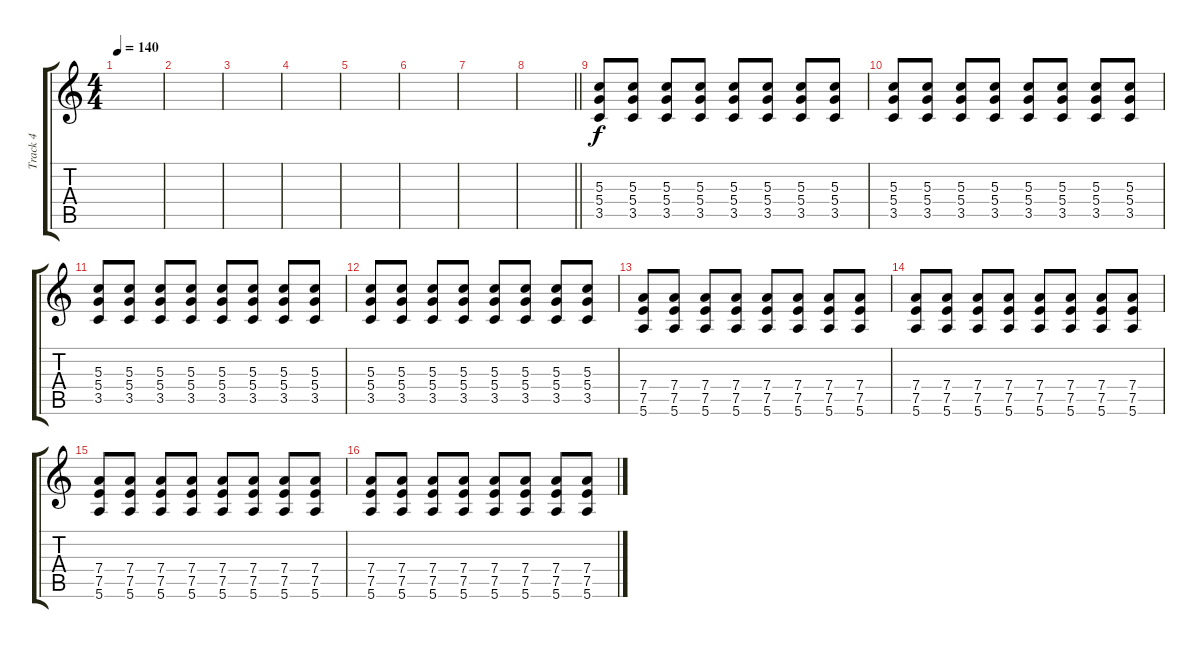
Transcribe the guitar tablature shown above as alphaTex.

\track ("Track 4" "Track 4") {instrument overdrivenguitar}
\staff {score tabs}
\tuning (E4 B3 G3 D3 A2 E2) {hide}
\ts (4 4)
\tempo 140
\clef g2
\ks c
|
|
|
|
|
|
|
\barLineRight lightlight
|
(5.3 5.4 3.5).8 (5.3 5.4 3.5).8 (5.3 5.4 3.5).8 (5.3 5.4 3.5).8 (5.3 5.4 3.5).8 (5.3 5.4 3.5).8 (5.3 5.4 3.5).8 (5.3 5.4 3.5).8 |
(5.3 5.4 3.5).8 (5.3 5.4 3.5).8 (5.3 5.4 3.5).8 (5.3 5.4 3.5).8 (5.3 5.4 3.5).8 (5.3 5.4 3.5).8 (5.3 5.4 3.5).8 (5.3 5.4 3.5).8 |
(5.3 5.4 3.5).8 (5.3 5.4 3.5).8 (5.3 5.4 3.5).8 (5.3 5.4 3.5).8 (5.3 5.4 3.5).8 (5.3 5.4 3.5).8 (5.3 5.4 3.5).8 (5.3 5.4 3.5).8 |
(5.3 5.4 3.5).8 (5.3 5.4 3.5).8 (5.3 5.4 3.5).8 (5.3 5.4 3.5).8 (5.3 5.4 3.5).8 (5.3 5.4 3.5).8 (5.3 5.4 3.5).8 (5.3 5.4 3.5).8 |
(7.4 7.5 5.6).8 (7.4 7.5 5.6).8 (7.4 7.5 5.6).8 (7.4 7.5 5.6).8 (7.4 7.5 5.6).8 (7.4 7.5 5.6).8 (7.4 7.5 5.6).8 (7.4 7.5 5.6).8 |
(7.4 7.5 5.6).8 (7.4 7.5 5.6).8 (7.4 7.5 5.6).8 (7.4 7.5 5.6).8 (7.4 7.5 5.6).8 (7.4 7.5 5.6).8 (7.4 7.5 5.6).8 (7.4 7.5 5.6).8 |
(7.4 7.5 5.6).8 (7.4 7.5 5.6).8 (7.4 7.5 5.6).8 (7.4 7.5 5.6).8 (7.4 7.5 5.6).8 (7.4 7.5 5.6).8 (7.4 7.5 5.6).8 (7.4 7.5 5.6).8 |
(7.4 7.5 5.6).8 (7.4 7.5 5.6).8 (7.4 7.5 5.6).8 (7.4 7.5 5.6).8 (7.4 7.5 5.6).8 (7.4 7.5 5.6).8 (7.4 7.5 5.6).8 (7.4 7.5 5.6).8
